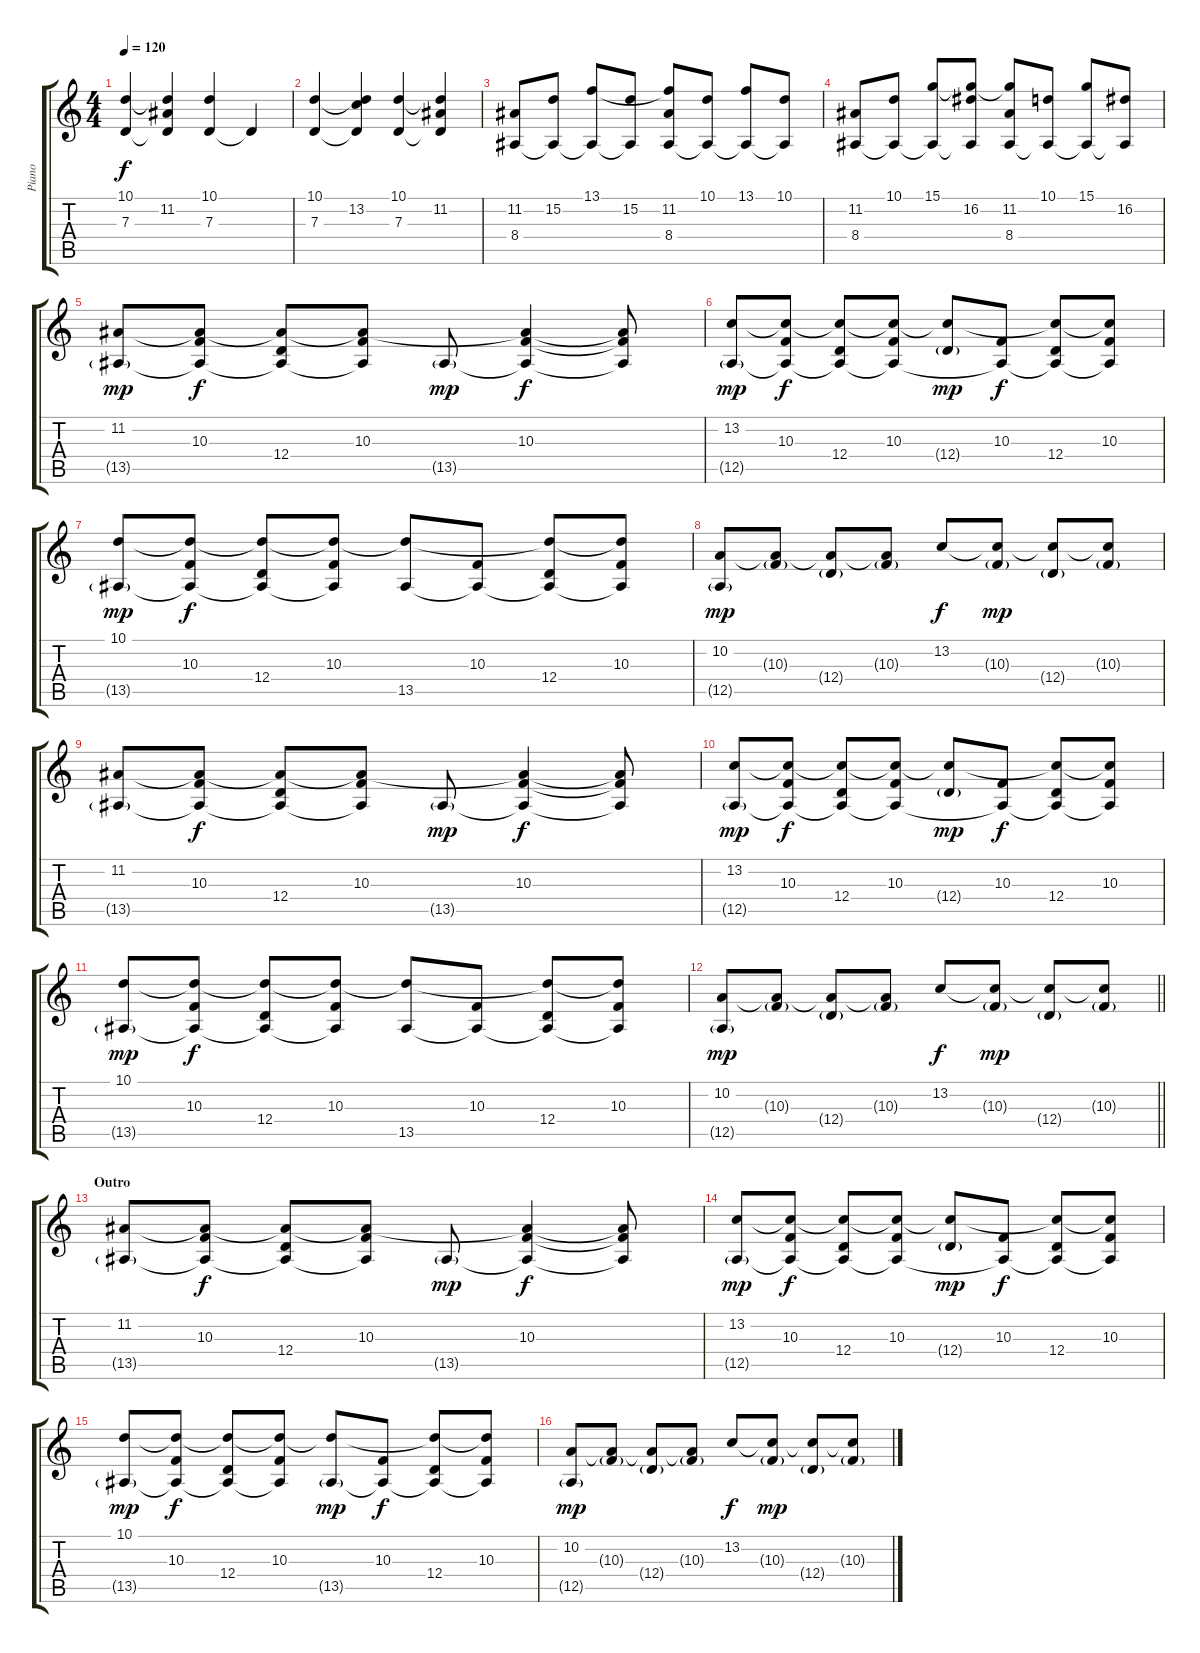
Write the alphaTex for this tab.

\track ("Piano" "Piano") {instrument brightacousticpiano}
\staff {score tabs}
\tuning (E4 B3 G3 D3 A2 E2) {hide}
\ts (4 4)
\tempo 120
\clef g2
\ks c
(10.1 7.3).4{dy f} (10.1{t} 11.2 7.3{t}).4 (10.1 7.3).4 7.3{t}.4 |
(10.1 7.3).4 (10.1{t} 13.2 7.3{t}).4 (10.1 7.3).4 (10.1{t} 11.2 7.3{t}).4 |
(11.2 8.4).8 (15.2 8.4{t}).8 (13.1 8.4{t}).8 (15.2 8.4{t}).8 (13.1{t} 11.2 8.4).8 (10.1 8.4{t}).8 (13.1 8.4{t}).8 (10.1 8.4{t}).8 |
(11.2 8.4).8 (10.1 8.4{t}).8 (15.1 8.4{t}).8 (15.1{t} 16.2 8.4{t}).8 (15.1{t} 11.2 8.4).8 (10.1 8.4{t}).8 (15.1 8.4{t}).8 (16.2 8.4{t}).8 |
(11.2 13.5{g}).8{dy mp} (11.2{t} 10.3 13.5{t}).8{dy f} (11.2{t} 12.4 13.5{t}).8 (11.2{t} 10.3 13.5{t}).8 13.5{g}.8{dy mp} (11.2{t} 10.3 13.5{t}).4{dy f} (11.2{t} 10.3{t} 13.5{t}).8 |
(13.2 12.5{g}).8{dy mp} (13.2{t} 10.3 12.5{t}).8{dy f} (13.2{t} 12.4 12.5{t}).8 (13.2{t} 10.3 12.5{t}).8 (13.2{t} 12.4{g}).8{dy mp} (10.3 12.5{t}).8{dy f} (13.2{t} 12.4 12.5{t}).8 (13.2{t} 10.3 12.5{t}).8 |
(10.1 13.5{g}).8{dy mp} (10.1{t} 10.3 13.5{t}).8{dy f} (10.1{t} 12.4 13.5{t}).8 (10.1{t} 10.3 13.5{t}).8 (10.1{t} 13.5).8 (10.3 13.5{t}).8 (10.1{t} 12.4 13.5{t}).8 (10.1{t} 10.3 13.5{t}).8 |
(10.2 12.5{g}).8{dy mp} (10.2{t} 10.3{g}).8 (10.2{t} 12.4{g}).8 (10.2{t} 10.3{g}).8 13.2.8{dy f} (13.2{t} 10.3{g}).8{dy mp} (13.2{t} 12.4{g}).8 (13.2{t} 10.3{g}).8 |
(11.2 13.5{g}).8 (11.2{t} 10.3 13.5{t}).8{dy f} (11.2{t} 12.4 13.5{t}).8 (11.2{t} 10.3 13.5{t}).8 13.5{g}.8{dy mp} (11.2{t} 10.3 13.5{t}).4{dy f} (11.2{t} 10.3{t} 13.5{t}).8 |
(13.2 12.5{g}).8{dy mp} (13.2{t} 10.3 12.5{t}).8{dy f} (13.2{t} 12.4 12.5{t}).8 (13.2{t} 10.3 12.5{t}).8 (13.2{t} 12.4{g}).8{dy mp} (10.3 12.5{t}).8{dy f} (13.2{t} 12.4 12.5{t}).8 (13.2{t} 10.3 12.5{t}).8 |
(10.1 13.5{g}).8{dy mp} (10.1{t} 10.3 13.5{t}).8{dy f} (10.1{t} 12.4 13.5{t}).8 (10.1{t} 10.3 13.5{t}).8 (10.1{t} 13.5).8 (10.3 13.5{t}).8 (10.1{t} 12.4 13.5{t}).8 (10.1{t} 10.3 13.5{t}).8 |
\barLineRight lightlight
(10.2 12.5{g}).8{dy mp} (10.2{t} 10.3{g}).8 (10.2{t} 12.4{g}).8 (10.2{t} 10.3{g}).8 13.2.8{dy f} (13.2{t} 10.3{g}).8{dy mp} (13.2{t} 12.4{g}).8 (13.2{t} 10.3{g}).8 |
\section ("" "Outro")
(11.2 13.5{g}).8 (11.2{t} 10.3 13.5{t}).8{dy f} (11.2{t} 12.4 13.5{t}).8 (11.2{t} 10.3 13.5{t}).8 13.5{g}.8{dy mp} (11.2{t} 10.3 13.5{t}).4{dy f} (11.2{t} 10.3{t} 13.5{t}).8 |
(13.2 12.5{g}).8{dy mp} (13.2{t} 10.3 12.5{t}).8{dy f} (13.2{t} 12.4 12.5{t}).8 (13.2{t} 10.3 12.5{t}).8 (13.2{t} 12.4{g}).8{dy mp} (10.3 12.5{t}).8{dy f} (13.2{t} 12.4 12.5{t}).8 (13.2{t} 10.3 12.5{t}).8 |
(10.1 13.5{g}).8{dy mp} (10.1{t} 10.3 13.5{t}).8{dy f} (10.1{t} 12.4 13.5{t}).8 (10.1{t} 10.3 13.5{t}).8 (10.1{t} 13.5{g}).8{dy mp} (10.3 13.5{t}).8{dy f} (10.1{t} 12.4 13.5{t}).8 (10.1{t} 10.3 13.5{t}).8 |
(10.2 12.5{g}).8{dy mp} (10.2{t} 10.3{g}).8 (10.2{t} 12.4{g}).8 (10.2{t} 10.3{g}).8 13.2.8{dy f} (13.2{t} 10.3{g}).8{dy mp} (13.2{t} 12.4{g}).8 (13.2{t} 10.3{g}).8
